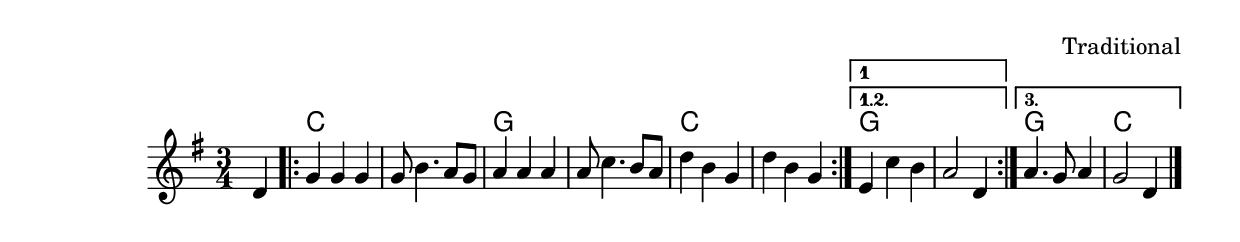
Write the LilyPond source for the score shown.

\version "2.16.0"

\header {
  %title = "Molly Malone"
  composer = "Traditional"
}

<<  
  \chords {s4 c1*6/4 g c g g1*3/4 c}
  \relative g'
  {
    \time 3/4
    \key g \major
    \partial 4 d4 |
    \repeat volta 3 
    {
      g g g |
      g8 b4. a8 g |
      a4 a a |
      a8 c4. b8 a |
      d4 b g |
      d' b g |      
    }
    \alternative 
    {
      {
        \set Score.repeatCommands = #'((volta "1") end-repeat)        
        e c' b |
        a2 d,4 |
      }
      { 
        \set Score.repeatCommands = #'((volta "2-3") end-repeat)        
        a'4. g8 a4 |
        g2 d4 |
      }      
    }   
    
    \bar "|."
  }
>>
